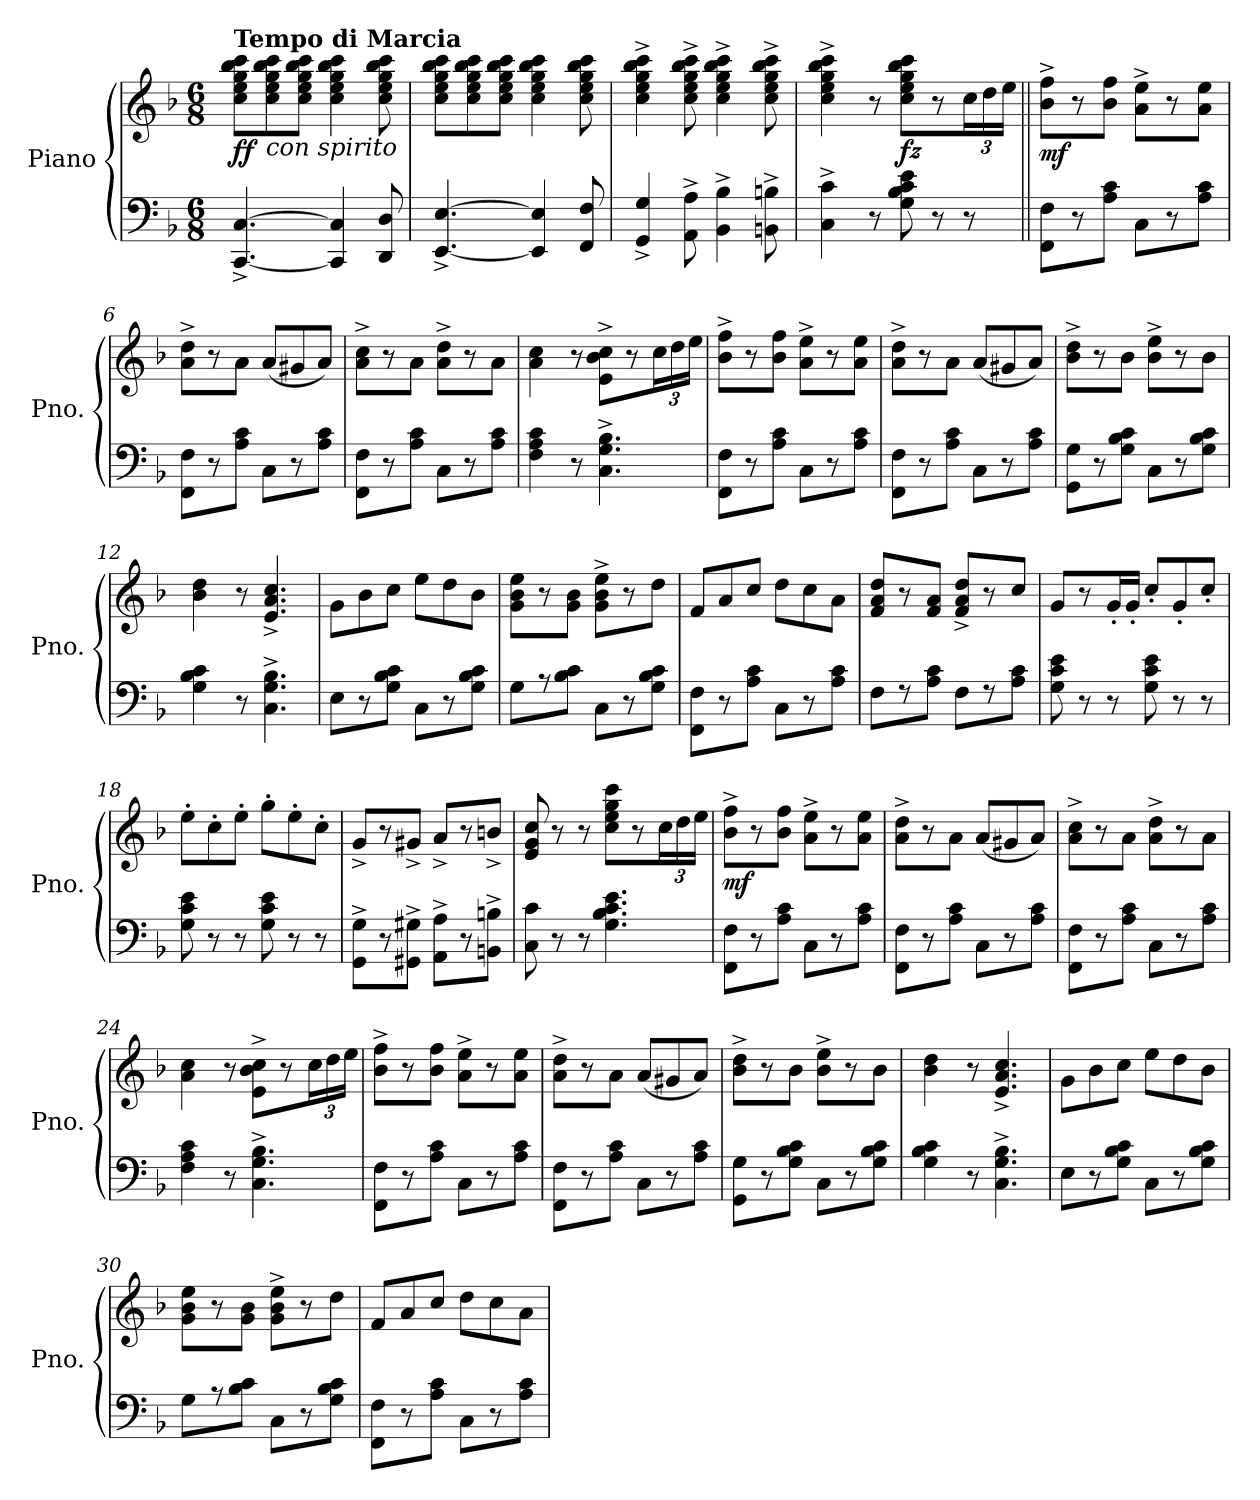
**kern	**kern	**dynam
*part1	*part1	*part1
*staff2	*staff1	*staff1/2
*I"Piano	*	*
*I'Pno.	*	*
*clefF4	*clefG2	*
*k[b-]	*k[b-]	*
*M6/8	*M6/8	*
=1	=1	=1
!	!LO:TX:a:B:t=Tempo di Marcia	!
!	!	!LO:DY:b
[4.CC/^ [4.C/^	8cc\ 8ee\ 8gg\ 8bb-\ 8ccc\L	ff
!	!LO:TX:b:i:t=con spirito	!
.	8cc\ 8ee\ 8gg\ 8bb-\ 8ccc\	.
.	8cc\ 8ee\ 8gg\ 8bb-\ 8ccc\J	.
4CC/] 4C/]	4cc\ 4ee\ 4gg\ 4bb-\ 4ccc\	.
8DD/ 8D/	8cc\ 8ee\ 8gg\ 8bb-\ 8ccc\	.
=2	=2	=2
[4.EE/^ [4.E/^	8cc\ 8ee\ 8gg\ 8bb-\ 8ccc\L	.
.	8cc\ 8ee\ 8gg\ 8bb-\ 8ccc\	.
.	8cc\ 8ee\ 8gg\ 8bb-\ 8ccc\J	.
4EE/] 4E/]	4cc\ 4ee\ 4gg\ 4bb-\ 4ccc\	.
8FF/ 8F/	8cc\ 8ee\ 8gg\ 8bb-\ 8ccc\	.
=3	=3	=3
4GG/^ 4G/^	4cc\^ 4ee\^ 4gg\^ 4bb-\^ 4ccc\^	.
8AA\^ 8A\^	8cc\^ 8ee\^ 8gg\^ 8bb-\^ 8ccc\^	.
4BB-\^ 4B-\^	4cc\^ 4ee\^ 4gg\^ 4bb-\^ 4ccc\^	.
8BBn\^ 8Bn\^	8cc\^ 8ee\^ 8gg\^ 8bb-\^ 8ccc\^	.
=4	=4	=4
4C\^ 4c\^	4cc\^ 4ee\^ 4gg\^ 4bb-\^ 4ccc\^	.
8r	8r	.
!	!	!LO:DY:b
8G\ 8B-\ 8c\ 8e\	8cc\ 8ee\ 8gg\ 8bb-\ 8ccc\L	fz
8r	8r	.
*	*Xbrackettup	*
8r	24cc\L	.
.	24dd\	.
.	24ee\JJ	.
=5||	=5||	=5||
!	!	!LO:DY:b
8FF\ 8F\L	8b-\^ 8ff\^L	mf
8r	8r	.
8A\ 8c\J	8b-\ 8ff\J	.
8C\L	8a\^ 8ee\^L	.
8r	8r	.
8A\ 8c\J	8a\ 8ee\J	.
=6	=6	=6
8FF\ 8F\L	8a\^ 8dd\^L	.
8r	8r	.
8A\ 8c\J	8a\J	.
8C\L	(<8a/L	.
8r	8g#X/	.
8A\ 8c\J	8a/J)	.
!!LO:LB:g=z
=7	=7	=7
8FF\ 8F\L	8a\^ 8cc\^L	.
8r	8r	.
8A\ 8c\J	8a\J	.
8C\L	8a\^ 8dd\^L	.
8r	8r	.
8A\ 8c\J	8a\J	.
=8	=8	=8
4F\ 4A\ 4c\	4a\ 4cc\	.
8r	8r	.
4.C\^ 4.G\^ 4.B-\^	8e\^ 8b-\^ 8cc\^L	.
.	8r	.
.	24cc\L	.
.	24dd\	.
.	24ee\JJ	.
=9	=9	=9
8FF\ 8F\L	8b-\^ 8ff\^L	.
8r	8r	.
8A\ 8c\J	8b-\ 8ff\J	.
8C\L	8a\^ 8ee\^L	.
8r	8r	.
8A\ 8c\J	8a\ 8ee\J	.
=10	=10	=10
8FF\ 8F\L	8a\^ 8dd\^L	.
8r	8r	.
8A\ 8c\J	8a\J	.
8C\L	(<8a/L	.
8r	8g#X/	.
8A\ 8c\J	8a/J)	.
=11	=11	=11
8GG\ 8G\L	8b-\^ 8dd\^L	.
8r	8r	.
8G\ 8B-\ 8c\J	8b-\J	.
8C\L	8b-\^ 8ee\^L	.
8r	8r	.
8G\ 8B-\ 8c\J	8b-\J	.
=12	=12	=12
4G\ 4B-\ 4c\	4b-\ 4dd\	.
8r	8r	.
4.C\^ 4.G\^ 4.B-\^	4.e/^ 4.a/^ 4.cc/^	.
!!LO:LB:g=z
=13	=13	=13
8E\L	8g\L	.
8r	8b-\	.
8G\ 8B-\ 8c\J	8cc\J	.
8C\L	8ee\L	.
8r	8dd\	.
8G\ 8B-\ 8c\J	8b-\J	.
=14	=14	=14
8G\L	8g\ 8b-\ 8ee\L	.
8r	8r	.
8B-\ 8c\J	8g\ 8b-\J	.
8C\L	8g\^ 8b-\^ 8ee\^L	.
8r	8r	.
8G\ 8B-\ 8c\J	8dd\J	.
=15	=15	=15
8FF\ 8F\L	8f/L	.
8r	8a/	.
8A\ 8c\J	8cc/J	.
8C\L	8dd\L	.
8r	8cc\	.
8A\ 8c\J	8a\J	.
=16	=16	=16
8F\L	8f/ 8a/ 8dd/L	.
8r	8r	.
8A\ 8c\J	8f/ 8a/J	.
8F\L	8f/^ 8a/^ 8dd/^L	.
8r	8r	.
8A\ 8c\J	8cc/J	.
=17	=17	=17
8G\ 8c\ 8e\	8g/L	.
8r	8r	.
8r	16g'/L	.
.	16g'/JJ	.
8G\ 8c\ 8e\	8cc'/L	.
8r	8g'/	.
8r	8cc'/J	.
=18	=18	=18
8G\ 8c\ 8e\	8ee'\L	.
8r	8cc'\	.
8r	8ee'\J	.
8G\ 8c\ 8e\	8gg'\L	.
8r	8ee'\	.
8r	8cc'\J	.
!!LO:LB:g=z
=19	=19	=19
8GG\^ 8G\^L	8g^/L	.
8r	8r	.
8GG#X\^ 8G#X\^J	8g#X^/J	.
8AA\^ 8A\^L	8a^/L	.
8r	8r	.
8BBn\^ 8Bn\^J	8bn^/J	.
=20	=20	=20
8C\ 8c\	8e/ 8g/ 8cc/	.
8r	8r	.
8r	8r	.
4.G\ 4.B-\ 4.c\ 4.e\	8cc\ 8ee\ 8gg\ 8ccc\L	.
.	8r	.
.	24cc\L	.
.	24dd\	.
.	24ee\JJ	.
=21	=21	=21
!	!	!LO:DY:b
8FF\ 8F\L	8b-\^ 8ff\^L	mf
8r	8r	.
8A\ 8c\J	8b-\ 8ff\J	.
8C\L	8a\^ 8ee\^L	.
8r	8r	.
8A\ 8c\J	8a\ 8ee\J	.
=22	=22	=22
8FF\ 8F\L	8a\^ 8dd\^L	.
8r	8r	.
8A\ 8c\J	8a\J	.
8C\L	(<8a/L	.
8r	8g#X/	.
8A\ 8c\J	8a/J)	.
=23	=23	=23
8FF\ 8F\L	8a\^ 8cc\^L	.
8r	8r	.
8A\ 8c\J	8a\J	.
8C\L	8a\^ 8dd\^L	.
8r	8r	.
8A\ 8c\J	8a\J	.
=24	=24	=24
4F\ 4A\ 4c\	4a\ 4cc\	.
8r	8r	.
4.C\^ 4.G\^ 4.B-\^	8e\^ 8b-\^ 8cc\^L	.
.	8r	.
.	24cc\L	.
.	24dd\	.
.	24ee\JJ	.
!!LO:LB:g=z
=25	=25	=25
8FF\ 8F\L	8b-\^ 8ff\^L	.
8r	8r	.
8A\ 8c\J	8b-\ 8ff\J	.
8C\L	8a\^ 8ee\^L	.
8r	8r	.
8A\ 8c\J	8a\ 8ee\J	.
=26	=26	=26
8FF\ 8F\L	8a\^ 8dd\^L	.
8r	8r	.
8A\ 8c\J	8a\J	.
8C\L	(<8a/L	.
8r	8g#X/	.
8A\ 8c\J	8a/J)	.
=27	=27	=27
8GG\ 8G\L	8b-\^ 8dd\^L	.
8r	8r	.
8G\ 8B-\ 8c\J	8b-\J	.
8C\L	8b-\^ 8ee\^L	.
8r	8r	.
8G\ 8B-\ 8c\J	8b-\J	.
=28	=28	=28
4G\ 4B-\ 4c\	4b-\ 4dd\	.
8r	8r	.
4.C\^ 4.G\^ 4.B-\^	4.e/^ 4.a/^ 4.cc/^	.
=29	=29	=29
8E\L	8g\L	.
8r	8b-\	.
8G\ 8B-\ 8c\J	8cc\J	.
8C\L	8ee\L	.
8r	8dd\	.
8G\ 8B-\ 8c\J	8b-\J	.
=30	=30	=30
8G\L	8g\ 8b-\ 8ee\L	.
8r	8r	.
8B-\ 8c\J	8g\ 8b-\J	.
8C\L	8g\^ 8b-\^ 8ee\^L	.
8r	8r	.
8G\ 8B-\ 8c\J	8dd\J	.
!!LO:LB:g=z
=31	=31	=31
8FF\ 8F\L	8f/L	.
8r	8a/	.
8A\ 8c\J	8cc/J	.
8C\L	8dd\L	.
8r	8cc\	.
8A\ 8c\J	8a\J	.
=	=	=
*-	*-	*-
